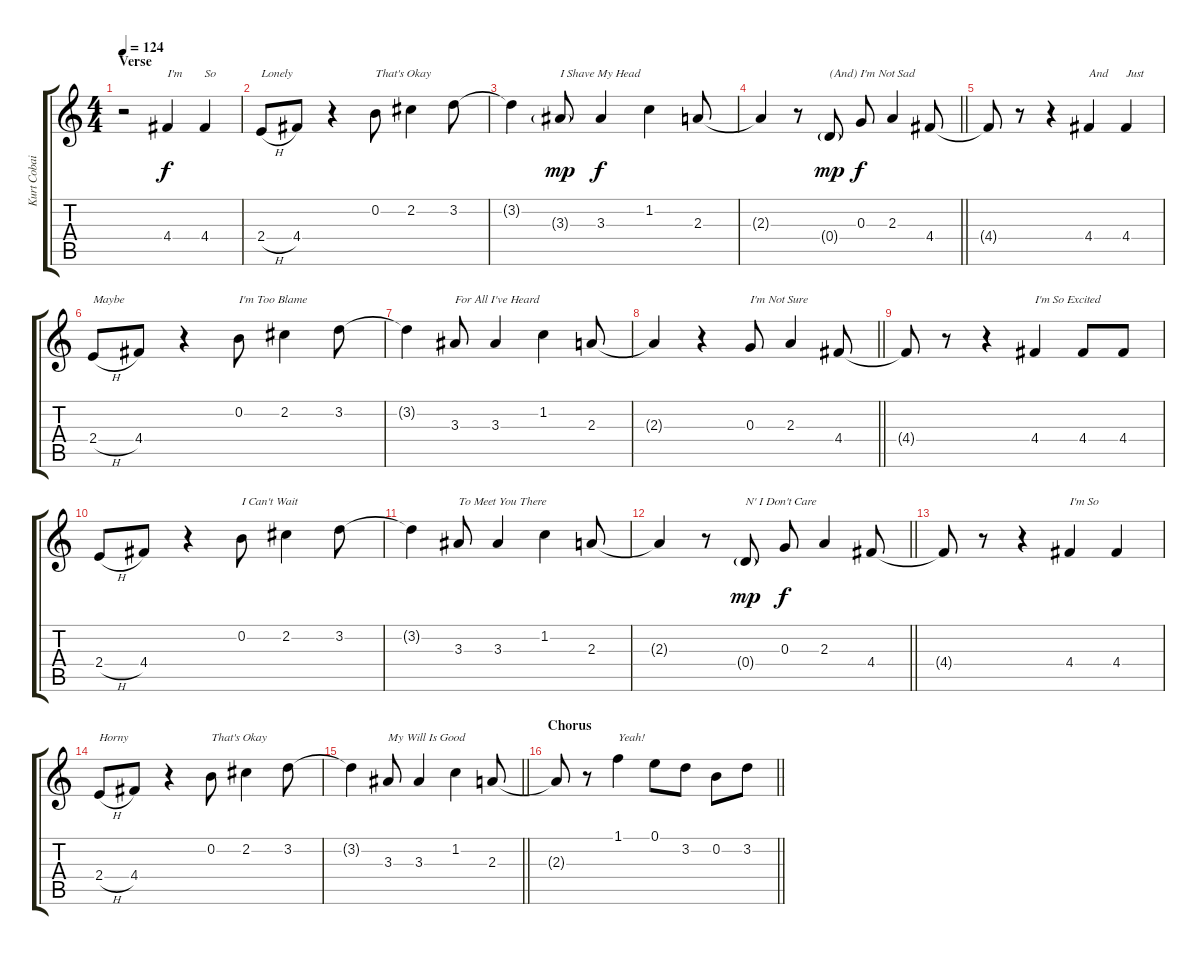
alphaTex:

\track ("Kurt Cobain" "Kurt Cobai") {instrument electricguitarmuted}
\staff {score tabs}
\tuning (E4 B3 G3 D3 A2 E2) {hide}
\ts (4 4)
\section ("" "Verse")
\tempo 124
\clef g2
\ks c
r.2{dy f} 4.4.4{txt "I'm"} 4.4.4{txt "So"} |
2.4{h}.8{txt "Lonely"} 4.4.8 r.4 0.2.8{txt "That's Okay"} 2.2.4 3.2.8 |
3.2{t}.4 3.3{g}.8{txt "I Shave My Head" dy mp} 3.3.4{dy f} 1.2.4 2.3.8 |
\barLineRight lightlight
2.3{t}.4 r.8 0.4{g}.8{txt "(And) I'm Not Sad" dy mp} 0.3.8{dy f} 2.3.4 4.4.8 |
4.4{t}.8 r.8 r.4 4.4.4{txt "And"} 4.4.4{txt "Just"} |
2.4{h}.8{txt "Maybe"} 4.4.8 r.4 0.2.8{txt "I'm Too Blame"} 2.2.4 3.2.8 |
3.2{t}.4 3.3.8{txt "For All I've Heard"} 3.3.4 1.2.4 2.3.8 |
\barLineRight lightlight
2.3{t}.4 r.4 0.3.8{txt "I'm Not Sure"} 2.3.4 4.4.8 |
4.4{t}.8 r.8 r.4 4.4.4{txt "I'm So Excited"} 4.4.8 4.4.8 |
2.4{h}.8 4.4.8 r.4 0.2.8{txt "I Can't Wait"} 2.2.4 3.2.8 |
3.2{t}.4 3.3.8{txt "To Meet You There"} 3.3.4 1.2.4 2.3.8 |
\barLineRight lightlight
2.3{t}.4 r.8 0.4{g}.8{txt "N' I Don't Care" dy mp} 0.3.8{dy f} 2.3.4 4.4.8 |
4.4{t}.8 r.8 r.4 4.4.4{txt "I'm So"} 4.4.4 |
2.4{h}.8{txt "Horny"} 4.4.8 r.4 0.2.8{txt "That's Okay"} 2.2.4 3.2.8 |
\barLineRight lightlight
3.2{t}.4 3.3.8{txt "My Will Is Good"} 3.3.4 1.2.4 2.3.8 |
\section ("" "Chorus")
\barLineRight lightlight
2.3{t}.8 r.8 1.1.4{txt "Yeah!"} 0.1.8 3.2.8 0.2.8 3.2.8
